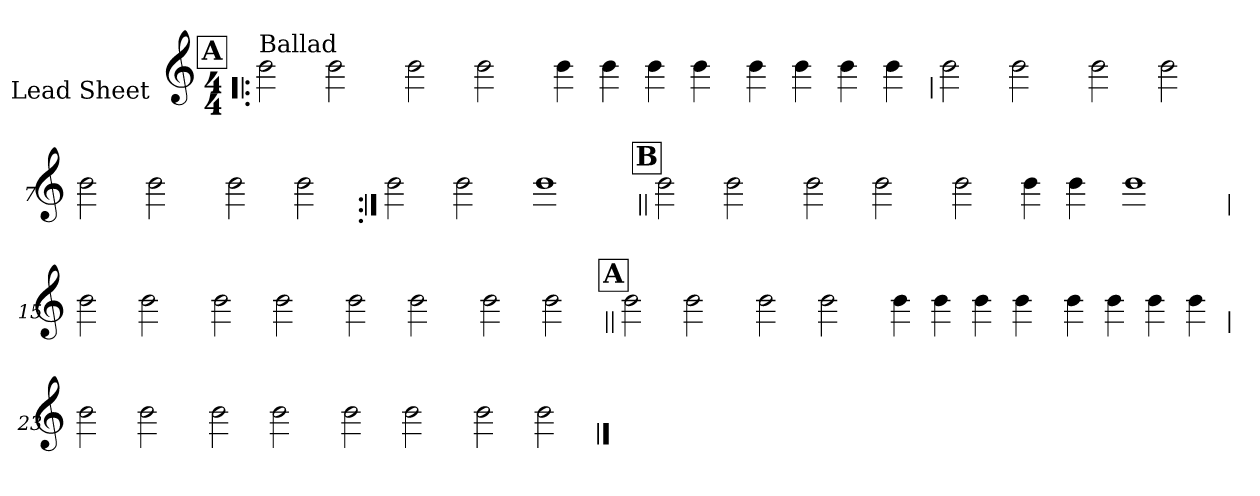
**kern
*part1
*staff1
*I"Lead Sheet
*stria0
*clefG2
*k[]
*C:
*M4/4
!!LO:REH:place=s1:a:t=A
=1!|:
!LO:TX:a:t=Ballad
2b
2b
=2-
2b
2b
=3-
4b
4b
4b
4b
=4-
4b
4b
4b
4b
!!LO:LB:g=z
=5
2b
2b
=6-
2b
2b
=7-
2b
2b
=8-
2b
2b
!!LO:LB:g=z
=9:|!
2b
2b
=10-
1b
!!LO:LB:g=z
!!LO:REH:place=s1:a:t=B
=11||
2b
2b
=12-
2b
2b
=13-
2b
4b
4b
=14-
1b
!!LO:LB:g=z
=15
2b
2b
=16-
2b
2b
=17-
2b
2b
=18-
2b
2b
!!LO:LB:g=z
!!LO:REH:place=s1:a:t=A
=19||
2b
2b
=20-
2b
2b
=21-
4b
4b
4b
4b
=22-
4b
4b
4b
4b
!!LO:LB:g=z
=23
2b
2b
=24-
2b
2b
=25-
2b
2b
=26-
2b
2b
==
*-
